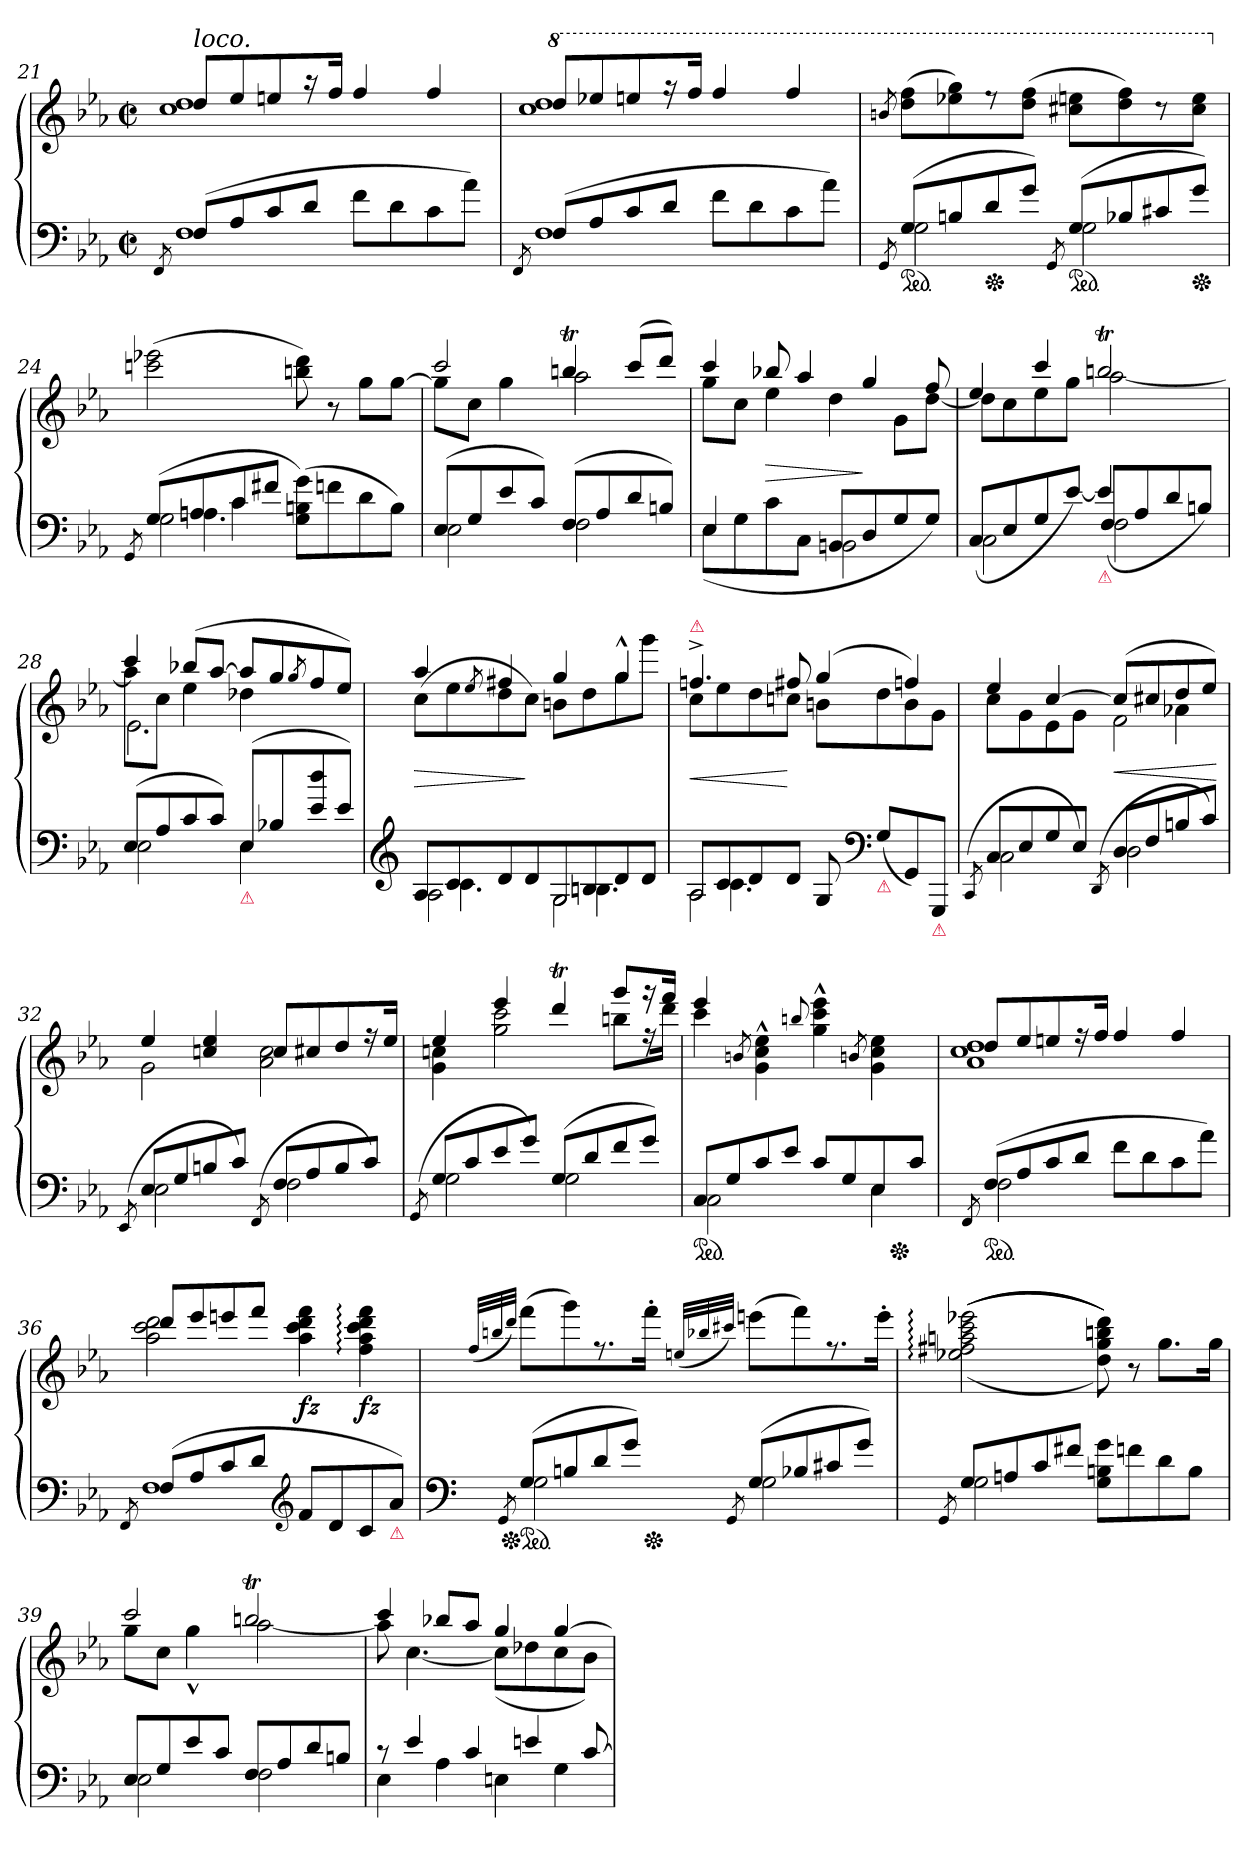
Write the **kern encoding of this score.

**kern	**kern	**dynam
*part1	*part1	*part1
*staff2	*staff1	*staff1/2
*clefF4	*clefG2	*
*k[b-e-a-]	*k[b-e-a-]	*
*c:	*c:	*
*M2/2	*M2/2	*
*met(c|)	*met(c|)	*
=21	=21	=21
8qFF/	.	.
*^	*^	*
!	!	!LO:TX:a:i:t=loco.	!	!
(<8FL	1F	8ddL	1cc 1dd	.
8A-	.	8ee-	.	.
8c	.	8een	.	.
8dJ	.	16raa	.	.
.	.	16ffJk	.	.
8f\L	.	4ff	.	.
8d\	.	.	.	.
8c\	.	4ff	.	.
8a-\J)	.	.	.	.
=22	=22	=22	=22	=22
8qFF/	.	.	.	.
*	*	*8va	*	*
(<8FL	1F	8dddL	1ccc 1ddd	.
8A-	.	8eee-X	.	.
8c	.	8eeen	.	.
8dJ	.	16rggg	.	.
.	.	16fffJk	.	.
8f\L	.	4fff	.	.
8d\	.	.	.	.
8c\	.	4fff	.	.
8a-\J)	.	.	.	.
*	*	*v	*v	*
=23	=23	=23	=23
8qGG/	.	8qbbn/	.
*ped	*	*	*
(8GL	2G	(8ddd 8fffL	.
8Bn	.	8eee-X 8ggg)	.
*Xped	*	*	*
8d	.	8reee	.
8gJ)	.	(8ddd 8fffJ	.
8qGG/	.	.	.
*ped	*	*	*
(8GL	2G	8ccc#X 8eeenL	.
8B-X	.	8ddd 8fff)	.
8c#X	.	8rccc	.
*Xped	*	*	*
8gJ)	.	8ccc# 8eeeJ	.
*v	*v	*	*
=24	=24	=24
8qGG	.	.
*^	*	*
*	*^	*	*
*	*	*^	*	*
*	*	*	*	*X8va	*
(<8GL	4ryy	8ryy	2G\	(2cccn 2eee-X	.
8An	.	4.An\	.	.	.
8c	4c	.	.	.	.
8f#XJ	.	.	.	.	.
(8G 8Bn 8gL)	2ryy	2ryy	2ryy	8bbn 8ddd)	.
8fn	.	.	.	8r	.
8d	.	.	.	8ggL	.
8BJ)	.	.	.	[8ggJ	.
*	*v	*v	*v	*	*
=25	=25	=25	=25
*	*	*^	*
(8E-L	2E-	2ccc	8ggL]	.
8G	.	.	8ccJ	.
8e-	.	.	4gg	.
8cJ)	.	.	.	.
(8FL	2F	4bbnt	2aa-	.
8A-	.	.	.	.
8d	.	(<8cccL	.	.
8BnJ)	.	8dddJ)	.	.
=26	=26	=26	=26	=26
4E-	(>8E-L	4ccc	8ggL	.
.	8G	.	8ccJ	.
4rgyy	8c	8bb-X	4ee-	>
.	8CJ	4aa-	.	.
8BBnL	2BB	.	4dd	.
8D	.	4gg	.	]
8G	.	.	8gL	.
8GJ)	.	8ff	[8ddJ	.
=27	=27	=27	=27	=27
*	*^	*	*	*
2reyy	(>8C/L	2C\	4ee-	8ddL]	.
.	8E-/	.	.	8cc	.
.	8G/	.	4ccc	8ee-	.
.	[>8e-/J)	.	.	8ggJ	.
!LO:TX:b:color=crimson:t=⚠	!	!	!	!	!
4e-]	(>8F/L	2F\	2bbnt	[2aa-	.
.	8A-/	.	.	.	.
4rbyy	8d/	.	.	.	.
.	8Bn/J)	.	.	.	.
*	*v	*v	*	*	*
=28	=28	=28	=28	=28
*	*	*	*^	*
(>8E-L	2E-	4ccc	8aa-L]	2.e-\	.
8A-	.	.	8ccJ	.	.
8c	.	(8bb-XL	4ee-	.	.
8cJ)	.	[8aa-J	.	.	.
!LO:TX:b:color=crimson:t=⚠	!	!	!	!	!
(<8E-/L	4E-	8aa-L]	4dd-X	.	.
8B-X/	.	8gg	.	.	.
.	.	8qgg/	.	.	.
8e-\ 8dd\	4rAAAyy	8ff	4ryy	4ryy	.
8e-\J)	.	8ee-J)	.	.	.
*v	*v	*	*	*	*
*	*v	*v	*v	*
=29	=29	=29
*clefG2	*	*
!LO:N:vis=2	!	!
*^	*^	*
*	*^	*	*	*
8A-	8ryy	2A-\	4aa-	(<8ccL	>
8c	4.c	.	.	8ee-	.
.	.	.	.	8qee-/	.
8d	.	.	4ff#X	8dd	.
8dJ	.	.	.	8ccJ)	]
!LO:N:vis=2	!	!	!	!	!
8G	8ryy	2G\	4gg	8bnL	.
8Bn	4.Bn	.	.	8dd	.
8d	.	.	4gg^^>	8gg	.
8dJ	.	.	.	8gggJ	.
=30	=30	=30	=30	=30	=30
!	!	!	!LO:TX:a:color=crimson:t=⚠	!	!
!LO:N:vis=2	!	!	!	!	!
8A-	8ryy	2A-\	4.ffn^>	8ccL	<
8c	4.c	.	.	8ee-	.
8d	.	.	.	8dd	.
8dJ	.	.	8ff#X	8ccnJ	[
8G	2ryy	2ryy	(4gg	8bnL	.
*clefF4	*	*	*	*	*
!LO:TX:b:color=crimson:t=⚠	!	!	!	!	!
(>8G\L	.	.	.	8dd	.
8GG/)	.	.	4ffn)	8b	.
!LO:TX:b:color=crimson:t=⚠	!	!	!	!	!
8GGG/J	.	.	.	8gJ	.
*v	*v	*v	*	*	*
*	*v	*v	*
=31	=31	=31
(8qCC/	.	.
*^	*^	*
*	*	*	*^	*
(>8CL	2C)	4ee-	8ccL	2rFyy	.
8E-	.	.	8g	.	.
8G	.	[4cc	8e-	.	.
8E-J)	.	.	8gJ	.	.
(8qDD/	.	.	.	.	.
(>8DL	2D)	(8ccL]	4rcyy	2f\	<
8F	.	8cc#X	.	.	.
8Bn	.	8dd	4a-X	.	.
8cJ)	.	8ee-J)	.	.	.
*v	*v	*	*	*	*
*	*v	*v	*v	*
.	.	[
=32	=32	=32
(8qEE-/	.	.
*^	*^	*
(>8E-L	2E-)	4ee-	2g	.
8G	.	.	.	.
8Bn	.	4ccn 4ee-	.	.
8cJ)	.	.	.	.
(8qFF/	.	.	.	.
(>8FL	2F)	8ccL	2a- 2cc	.
8A-	.	8cc#X	.	.
8B	.	8dd	.	.
8cJ)	.	16rff	.	.
.	.	16ee-Jk	.	.
=33	=33	=33	=33	=33
(8qGG/	.	.	.	.
(>8GL	2G)	4ee-	4g 4ccn	.
8c	.	.	.	.
8e-	.	4eee-	2gg 2ccc	.
8gJ)	.	.	.	.
(>8GL	2G	4dddt	.	.
8d	.	.	.	.
8f	.	8gggL	8bbnL	.
8gJ)	.	16rggg	16rff	.
.	.	16fffJk	16dddJk	.
=34	=34	=34	=34	=34
*ped	*	*	*	*
*	*	*	*^	*
8CL	2C	4eee-	4ccc	2ryy	.
8G	.	.	.	.	.
.	.	.	8qbn/	.	.
8c	.	4ryy	4g^^> 4cc^^> 4ee-^^>	.	.
8e-J	.	.	.	.	.
.	.	.	8qqbbn/	.	.
8cL	4rBByy	4ryy	4gg^^> 4ccc^^> 4eee-^^>	4ryy	.
8G	.	.	.	.	.
.	.	.	8qbn/	.	.
8E-	4E-	4ryy	4g 4cc 4ee-	16ryy	.
*Xped	*	*	*	*	*
.	.	.	.	8.ryy	.
8cJ	.	.	.	.	.
*	*	*v	*v	*v	*
=35	=35	=35	=35
8qFF/	.	.	.
*	*	*^	*
*ped	*	*	*	*
(<8FL	2F\	8ddL	1a- 1cc 1dd	.
8A-	.	8ee-	.	.
8c	.	8een	.	.
8dJ	.	16rff	.	.
.	.	16ffJk	.	.
8f\L	2ryy	4ff	.	.
8d\	.	.	.	.
8c\	.	4ff	.	.
8a-\J)	.	.	.	.
=36	=36	=36	=36	=36
8qFF/	.	.	.	.
(<8FL	1F	8dddL	2aa- 2ccc 2ddd	.
8A-	.	8eee-	.	.
8c	.	8eeen	.	.
8dJ	.	8fffJ	.	.
*clefG2	*	*	*	*
8fL	.	4aa-\ 4ccc\ 4ddd\ 4fff\	2rddddyy	fz
8d	.	.	.	.
8c	.	4ff:\ 4aa-:\ 4ccc:\ 4ddd:\ 4fff:\	.	fz
!LO:TX:b:color=crimson:t=⚠	!	!	!	!
8a-J)	.	.	.	.
*	*	*v	*v	*
=37	=37	=37	=37
*clefF4	*	*	*
.	.	(32qqff/LLL	.
.	.	32qqbbn/	.
8qGG/	.	32qqddd/JJJ)	.
*Xped	*	*	*
*ped	*	*	*
(>8GL	2G	(8fffL	.
8Bn	.	8ggg)	.
8d	.	8.rff	.
8gJ)	.	.	.
*Xped	*	*	*
.	.	16fff'>Jk	.
.	.	(32qqeen/LLL	.
.	.	32qqbb-X/	.
8qGG/	.	32qqccc#X/JJJ)	.
(>8GL	2G	(8eeenL	.
8B-X	.	8fff)	.
8c#X	.	8.rff	.
8gJ)	.	.	.
.	.	16eee'>Jk	.
=38	=38	=38	=38
8qGG/	.	.	.
8GL	2G	(<(>(>(>2ee-X: 2ff#X: 2aan: 2ccc: 2eee-X:	.
8An	.	.	.
8c	.	.	.
8f#XJ	.	.	.
8G 8Bn 8gL	2rAyy	8dd 8gg 8bbn 8ddd))))	.
8fn	.	8r	.
8d	.	8.ggL	.
8BJ	.	.	.
.	.	16ggJk	.
=39	=39	=39	=39
*	*	*^	*
8E-L	2E-	2ccc	8ggL	.
8G	.	.	8ccJ	.
8e-	.	.	4gg^^>	.
8cJ	.	.	.	.
8FL	2F	2bbnt	[2aa-	.
8A-	.	.	.	.
8d	.	.	.	.
8BnJ	.	.	.	.
=40	=40	=40	=40	=40
8rc	4E-	4ccc	8aa-]	.
4e-	.	.	[4.cc	.
.	4A-	8bb-XL	.	.
4c	.	8aa-J	.	.
.	4En	4gg	(<8ccL]	.
4en	.	.	8dd-X	.
.	4G	[4gg	8cc	.
[8c	.	.	8b-J)	.
*v	*v	*	*	*
*	*v	*v	*
=	=	=
*-	*-	*-
